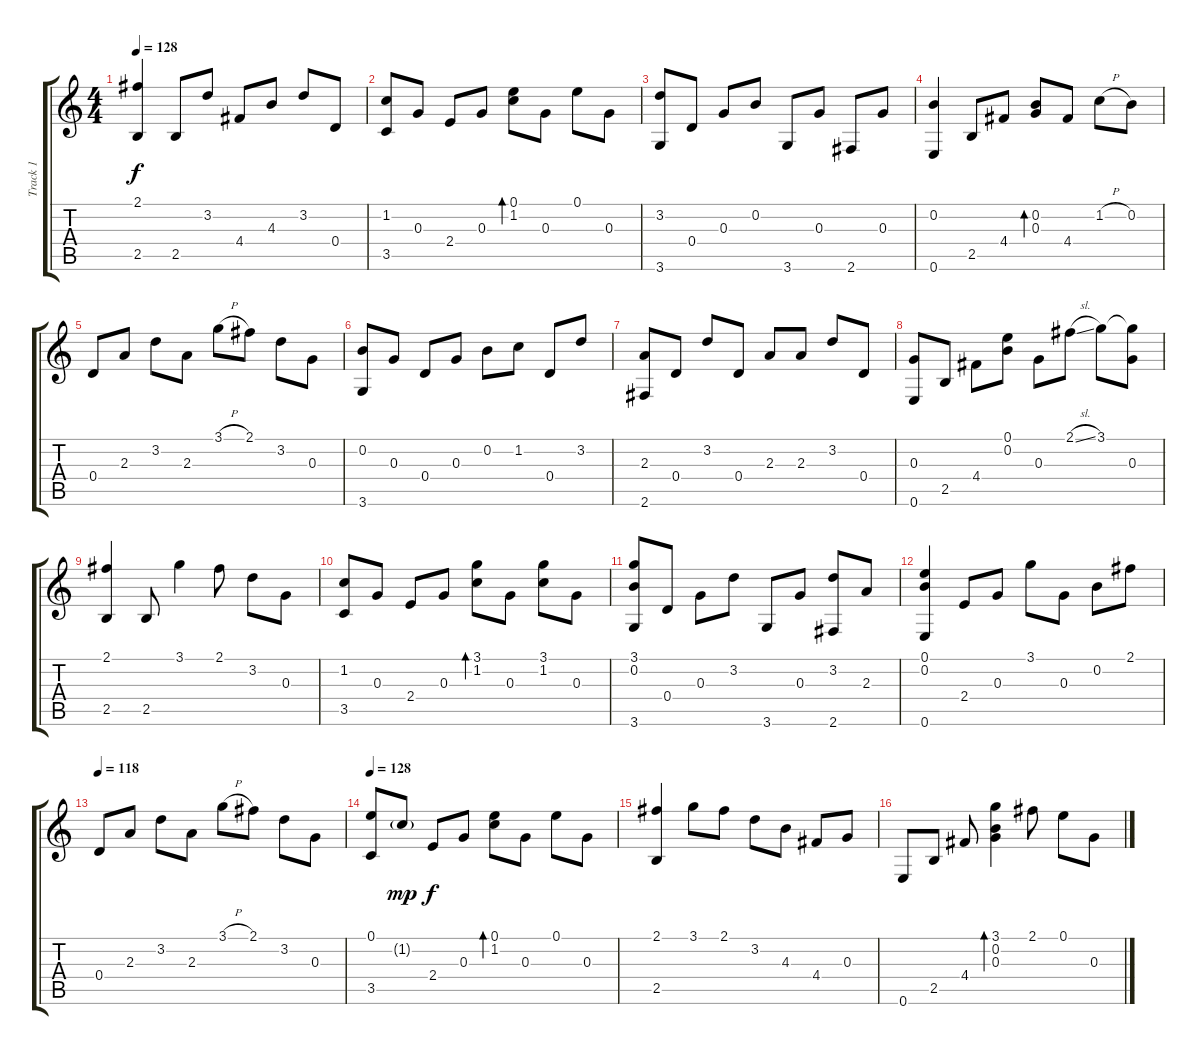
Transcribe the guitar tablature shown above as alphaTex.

\track ("Track 1" "Track 1") {instrument acousticguitarsteel}
\staff {score tabs}
\tuning (E4 B3 G3 D3 A2 E2) {hide}
\ts (4 4)
\tempo 128
\clef g2
\ks c
(2.1 2.5).4{dy f} 2.5.8 3.2.8 4.4.8 4.3.8 3.2.8 0.4.8 |
(1.2 3.5).8 0.3.8 2.4.8 0.3.8 (0.1 1.2).8{bd 60} 0.3.8 0.1.8 0.3.8 |
(3.2 3.6).8 0.4.8 0.3.8 0.2.8 3.6.8 0.3.8 2.6.8 0.3.8 |
(0.2 0.6).4 2.5.8 4.4.8 (0.2 0.3).8{bd 120} 4.4.8 1.2{h}.8 0.2.8 |
0.4.8 2.3.8 3.2.8 2.3.8 3.1{h}.8 2.1.8 3.2.8 0.3.8 |
(0.2 3.6).8 0.3.8 0.4.8 0.3.8 0.2.8 1.2.8 0.4.8 3.2.8 |
(2.3 2.6).8 0.4.8 3.2.8 0.4.8 2.3.8 2.3.8 3.2.8 0.4.8 |
(0.3 0.6).8 2.5.8 4.4.8 (0.1 0.2).8 0.3.8 2.1{sl}.8 3.1.8 (3.1{t} 0.3).8 |
(2.1 2.5).4 2.5.8 3.1.4 2.1.8 3.2.8 0.3.8 |
(1.2 3.5).8 0.3.8 2.4.8 0.3.8 (3.1 1.2).8{bd 60} 0.3.8 (3.1 1.2).8 0.3.8 |
(3.1 0.2 3.6).8 0.4.8 0.3.8 3.2.8 3.6.8 0.3.8 (3.2 2.6).8 2.3.8 |
(0.1 0.2 0.6).4 2.4.8 0.3.8 3.1.8 0.3.8 0.2.8 2.1.8 |
\tempo 118
0.4.8 2.3.8 3.2.8 2.3.8 3.1{h}.8 2.1.8 3.2.8 0.3.8 |
\tempo 128
(0.1 3.5).8 1.2{g}.8{dy mp} 2.4.8{dy f} 0.3.8 (0.1 1.2).8{bd 120} 0.3.8 0.1.8 0.3.8 |
(2.1 2.5).4 3.1.8 2.1.8 3.2.8 4.3.8 4.4.8 0.3.8 |
0.6.8 2.5.8 4.4.8 (3.1 0.2 0.3).4{bd 120} 2.1.8 0.1.8 0.3.8
